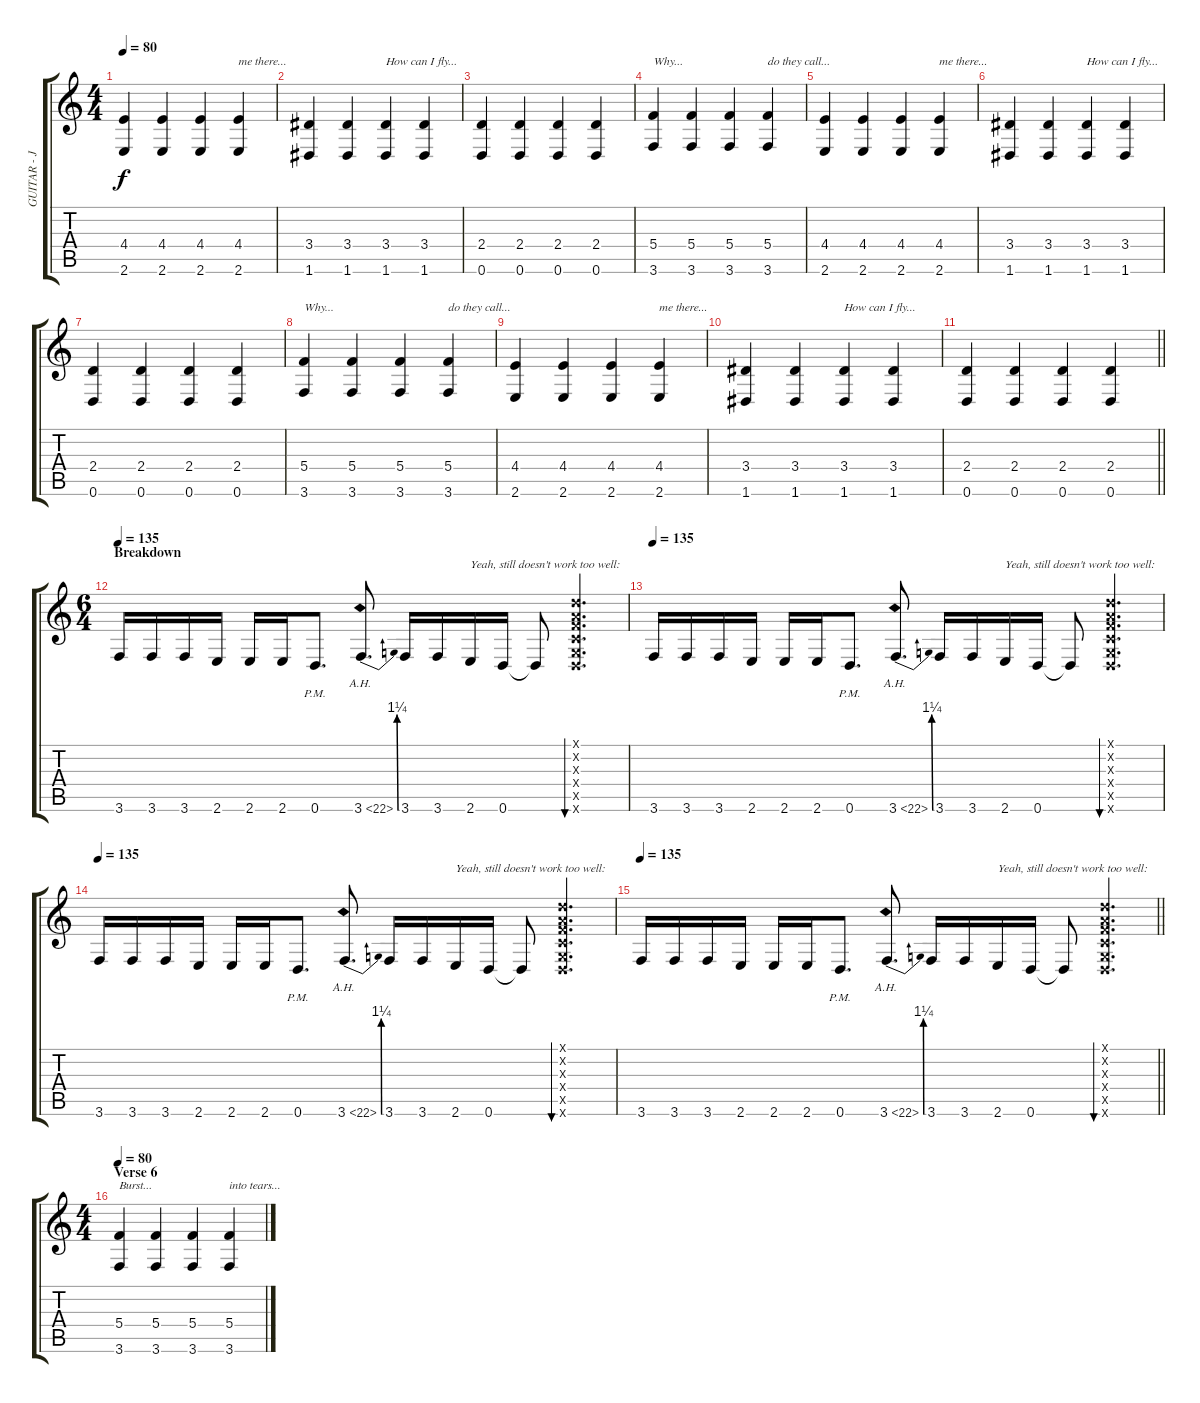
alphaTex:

\track ("GUITAR - Joe Duplantier" "GUITAR - J") {instrument distortionguitar}
\staff {score tabs}
\tuning (D4 A3 F3 C3 G2 D2) {hide}
\ts (4 4)
\tempo 80
\clef g2
\ks c
(4.4 2.6).4{dy f} (4.4 2.6).4 (4.4 2.6).4 (4.4 2.6).4{txt "me there..."} |
(3.4 1.6).4 (3.4 1.6).4 (3.4 1.6).4{txt "How can I fly..."} (3.4 1.6).4 |
(2.4 0.6).4 (2.4 0.6).4 (2.4 0.6).4 (2.4 0.6).4 |
(5.4 3.6).4{txt "Why..."} (5.4 3.6).4 (5.4 3.6).4 (5.4 3.6).4{txt "do they call..."} |
(4.4 2.6).4 (4.4 2.6).4 (4.4 2.6).4 (4.4 2.6).4{txt "me there..."} |
(3.4 1.6).4 (3.4 1.6).4 (3.4 1.6).4{txt "How can I fly..."} (3.4 1.6).4 |
(2.4 0.6).4 (2.4 0.6).4 (2.4 0.6).4 (2.4 0.6).4 |
(5.4 3.6).4{txt "Why..."} (5.4 3.6).4 (5.4 3.6).4 (5.4 3.6).4{txt "do they call..."} |
(4.4 2.6).4 (4.4 2.6).4 (4.4 2.6).4 (4.4 2.6).4{txt "me there..."} |
(3.4 1.6).4 (3.4 1.6).4 (3.4 1.6).4{txt "How can I fly..."} (3.4 1.6).4 |
\barLineRight lightlight
(2.4 0.6).4 (2.4 0.6).4 (2.4 0.6).4 (2.4 0.6).4 |
\ts (6 4)
\section ("" "Breakdown")
\tempo 135
3.6.16{instrument distortionguitar} 3.6.16 3.6.16 2.6.16 2.6.16 2.6.16 0.6{pm}.8{d} 3.6{be (bend 0 0 60 5) ah 19}.8{d} 3.6.16 3.6.16 2.6.16{txt "Yeah, still doesn't work too well:"} 0.6.16 0.6{t}.8 (0.1{x} 0.2{x} 0.3{x} 0.4{x} 0.5{x} 0.6{x}).4{d bu 480 instrument guitarharmonics} |
\tempo 135
3.6.16{instrument distortionguitar} 3.6.16 3.6.16 2.6.16 2.6.16 2.6.16 0.6{pm}.8{d} 3.6{be (bend 0 0 60 5) ah 19}.8{d} 3.6.16 3.6.16 2.6.16{txt "Yeah, still doesn't work too well:"} 0.6.16 0.6{t}.8 (0.1{x} 0.2{x} 0.3{x} 0.4{x} 0.5{x} 0.6{x}).4{d bu 480 instrument guitarharmonics} |
\tempo 135
3.6.16{instrument distortionguitar} 3.6.16 3.6.16 2.6.16 2.6.16 2.6.16 0.6{pm}.8{d} 3.6{be (bend 0 0 60 5) ah 19}.8{d} 3.6.16 3.6.16 2.6.16{txt "Yeah, still doesn't work too well:"} 0.6.16 0.6{t}.8 (0.1{x} 0.2{x} 0.3{x} 0.4{x} 0.5{x} 0.6{x}).4{d bu 480 instrument guitarharmonics} |
\tempo 135
\barLineRight lightlight
3.6.16{instrument distortionguitar} 3.6.16 3.6.16 2.6.16 2.6.16 2.6.16 0.6{pm}.8{d} 3.6{be (bend 0 0 60 5) ah 19}.8{d} 3.6.16 3.6.16 2.6.16{txt "Yeah, still doesn't work too well:"} 0.6.16 0.6{t}.8 (0.1{x} 0.2{x} 0.3{x} 0.4{x} 0.5{x} 0.6{x}).4{d bu 480 instrument guitarharmonics} |
\ts (4 4)
\section ("" "Verse 6")
\tempo 80
(5.4 3.6).4{txt "Burst..." instrument distortionguitar} (5.4 3.6).4 (5.4 3.6).4 (5.4 3.6).4{txt "into tears..."}
